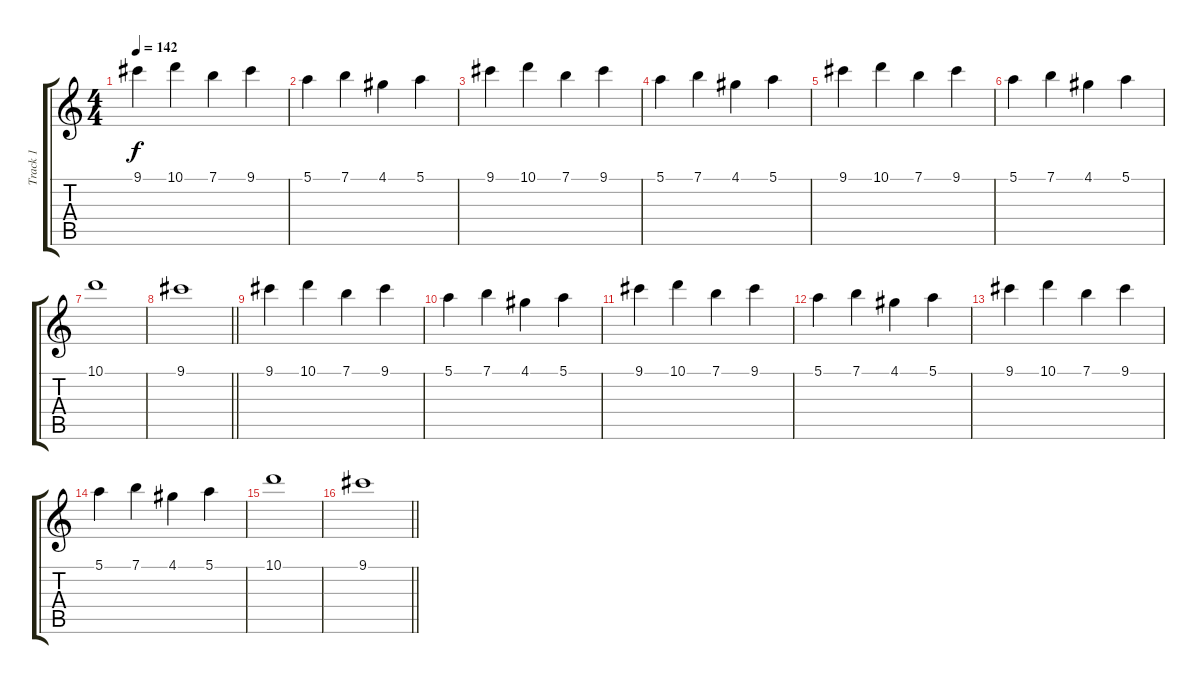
\track ("Track 1" "Track 1") {instrument distortionguitar}
\staff {score tabs}
\tuning (E4 B3 G3 D3 A2 E2) {hide}
\ts (4 4)
\tempo 142
\clef g2
\ks c
9.1.4{dy f} 10.1.4 7.1.4 9.1.4 |
5.1.4 7.1.4 4.1.4 5.1.4 |
9.1.4 10.1.4 7.1.4 9.1.4 |
5.1.4 7.1.4 4.1.4 5.1.4 |
9.1.4 10.1.4 7.1.4 9.1.4 |
5.1.4 7.1.4 4.1.4 5.1.4 |
10.1.1 |
\barLineRight lightlight
9.1.1 |
9.1.4 10.1.4 7.1.4 9.1.4 |
5.1.4 7.1.4 4.1.4 5.1.4 |
9.1.4 10.1.4 7.1.4 9.1.4 |
5.1.4 7.1.4 4.1.4 5.1.4 |
9.1.4 10.1.4 7.1.4 9.1.4 |
5.1.4 7.1.4 4.1.4 5.1.4 |
10.1.1 |
\barLineRight lightlight
9.1.1
